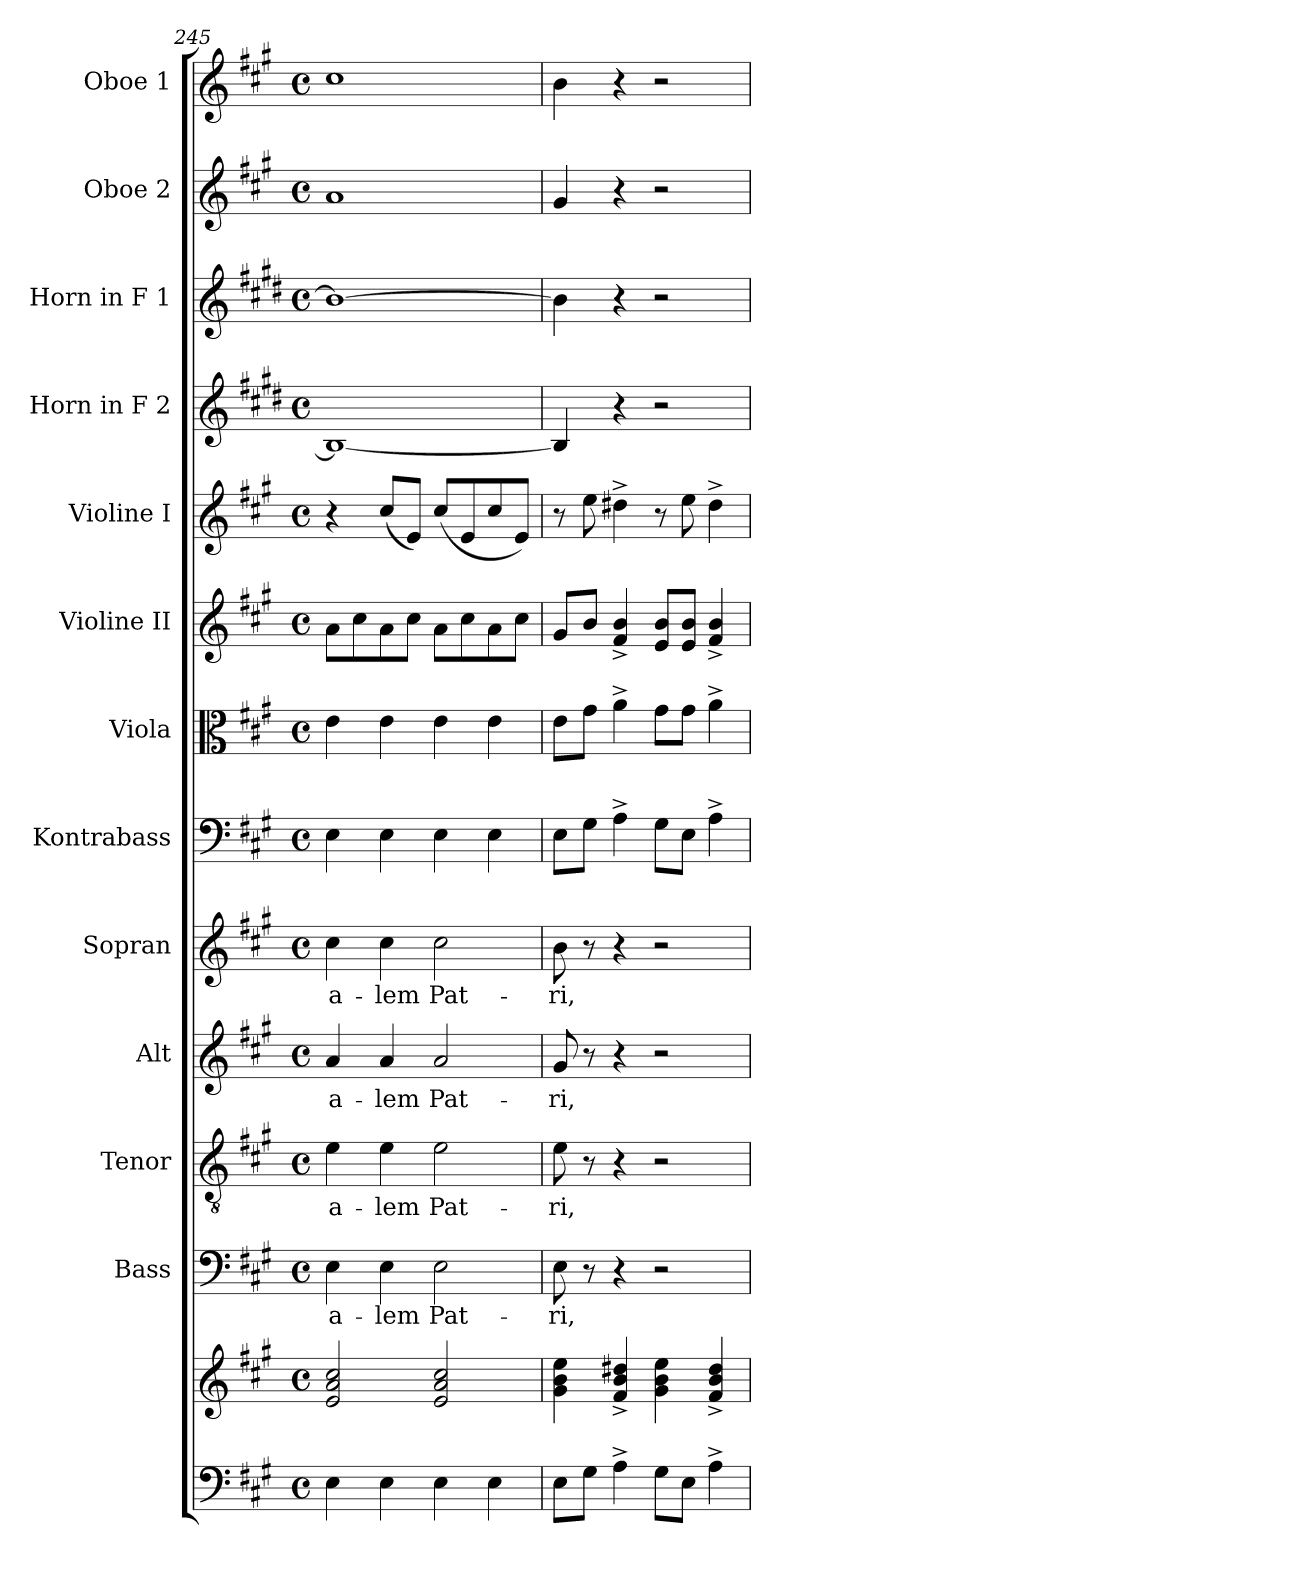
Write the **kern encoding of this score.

**kern	**kern	**kern	**text	**kern	**text	**kern	**text	**kern	**text	**kern	**kern	**kern	**kern	**kern	**kern	**kern	**kern
*part13	*part13	*part12	*part12	*part11	*part11	*part10	*part10	*part9	*part9	*part8	*part7	*part6	*part5	*part4	*part3	*part2	*part1
*staff14	*staff13	*staff12	*staff12	*staff11	*staff11	*staff10	*staff10	*staff9	*staff9	*staff8	*staff7	*staff6	*staff5	*staff4	*staff3	*staff2	*staff1
*	*	*I"Bass	*	*I"Tenor	*	*I"Alt	*	*I"Sopran	*	*I"Kontrabass	*I"Viola	*I"Violine II	*I"Violine I	*I"Horn in F 2	*I"Horn in F 1	*I"Oboe 2	*I"Oboe 1
*	*	*I'B.	*	*I'T.	*	*I'A.	*	*I'S.	*	*I'Kb.	*I'Vla.	*I'Vl. II	*I'Vl. I	*	*	*I'Ob.. 2	*I'Ob. 1
*clefF4	*clefG2	*clefF4	*	*clefGv2	*	*clefG2	*	*clefG2	*	*clefF4	*clefC3	*clefG2	*clefG2	*clefG2	*clefG2	*clefG2	*clefG2
*	*	*	*	*	*	*	*	*	*	*ITrd7c12	*	*	*	*ITrd4c7	*ITrd4c7	*	*
*k[f#c#g#]	*k[f#c#g#]	*k[f#c#g#]	*	*k[f#c#g#]	*	*k[f#c#g#]	*	*k[f#c#g#]	*	*k[f#c#g#]	*k[f#c#g#]	*k[f#c#g#]	*k[f#c#g#]	*k[f#c#g#]	*k[f#c#g#]	*k[f#c#g#]	*k[f#c#g#]
*A:	*A:	*A:	*	*A:	*	*A:	*	*A:	*	*A:	*A:	*A:	*A:	*A:	*A:	*A:	*A:
*M4/4	*M4/4	*M4/4	*	*M4/4	*	*M4/4	*	*M4/4	*	*M4/4	*M4/4	*M4/4	*M4/4	*M4/4	*M4/4	*M4/4	*M4/4
*met(c)	*met(c)	*met(c)	*	*met(c)	*	*met(c)	*	*met(c)	*	*met(c)	*met(c)	*met(c)	*met(c)	*met(c)	*met(c)	*met(c)	*met(c)
=245	=245	=245	=245	=245	=245	=245	=245	=245	=245	=245	=245	=245	=245	=245	=245	=245	=245
!	!	!	!LO:LY:b	!	!LO:LY:b	!	!LO:LY:b	!	!LO:LY:b	!	!	!	!	!	!	!	!
4E\	2e/ 2a/ 2cc#/	4E\	-a-	4e\	-a-	4a/	-a-	4cc#\	-a-	4EE\	4e\	8a\L	4r	1E_	1e_	1a	1cc#
.	.	.	.	.	.	.	.	.	.	.	.	8cc#\	.	.	.	.	.
!	!	!	!LO:LY:b	!	!LO:LY:b	!	!LO:LY:b	!	!LO:LY:b	!	!	!	!	!	!	!	!
4E\	.	4E\	-lem	4e\	-lem	4a/	-lem	4cc#\	-lem	4EE\	4e\	8a\	(<8cc#/L	.	.	.	.
.	.	.	.	.	.	.	.	.	.	.	.	8cc#\J	8e/J)	.	.	.	.
!	!	!	!LO:LY:b	!	!LO:LY:b	!	!LO:LY:b	!	!LO:LY:b	!	!	!	!	!	!	!	!
4E\	2e/ 2a/ 2cc#/	2E\	Pat-	2e\	Pat-	2a/	Pat-	2cc#\	Pat-	4EE\	4e\	8a\L	(<8cc#/L	.	.	.	.
.	.	.	.	.	.	.	.	.	.	.	.	8cc#\	8e/	.	.	.	.
4E\	.	.	.	.	.	.	.	.	.	4EE\	4e\	8a\	8cc#/	.	.	.	.
.	.	.	.	.	.	.	.	.	.	.	.	8cc#\J	8e/J)	.	.	.	.
!!LO:PB:g=z
=246	=246	=246	=246	=246	=246	=246	=246	=246	=246	=246	=246	=246	=246	=246	=246	=246	=246
!	!	!	!LO:LY:b	!	!LO:LY:b	!	!LO:LY:b	!	!LO:LY:b	!	!	!	!	!	!	!	!
8E\L	4g#\ 4b\ 4ee\	8E\	-ri,	8e\	-ri,	8g#/	-ri,	8b\	-ri,	8EE\L	8e\L	8g#/L	8r	4E/]	4e\]	4g#/	4b\
8G#\J	.	8r	.	8r	.	8r	.	8r	.	8GG#\J	8g#\J	8b/J	8ee\	.	.	.	.
4A^>\	4f#/^< 4b/^< 4dd#X/^<	4r	.	4r	.	4r	.	4r	.	4AA^>\	4a^>\	4f#/^< 4b/^<	4dd#X^>\	4r	4r	4r	4r
8G#\L	4g#\ 4b\ 4ee\	2r	.	2r	.	2r	.	2r	.	8GG#\L	8g#\L	8e/ 8b/L	8r	2r	2r	2r	2r
8E\J	.	.	.	.	.	.	.	.	.	8EE\J	8g#\J	8e/ 8b/J	8ee\	.	.	.	.
4A^>\	4f#/^< 4b/^< 4dd#/^<	.	.	.	.	.	.	.	.	4AA^>\	4a^>\	4f#/^< 4b/^<	4dd#^>\	.	.	.	.
=	=	=	=	=	=	=	=	=	=	=	=	=	=	=	=	=	=
*-	*-	*-	*-	*-	*-	*-	*-	*-	*-	*-	*-	*-	*-	*-	*-	*-	*-
